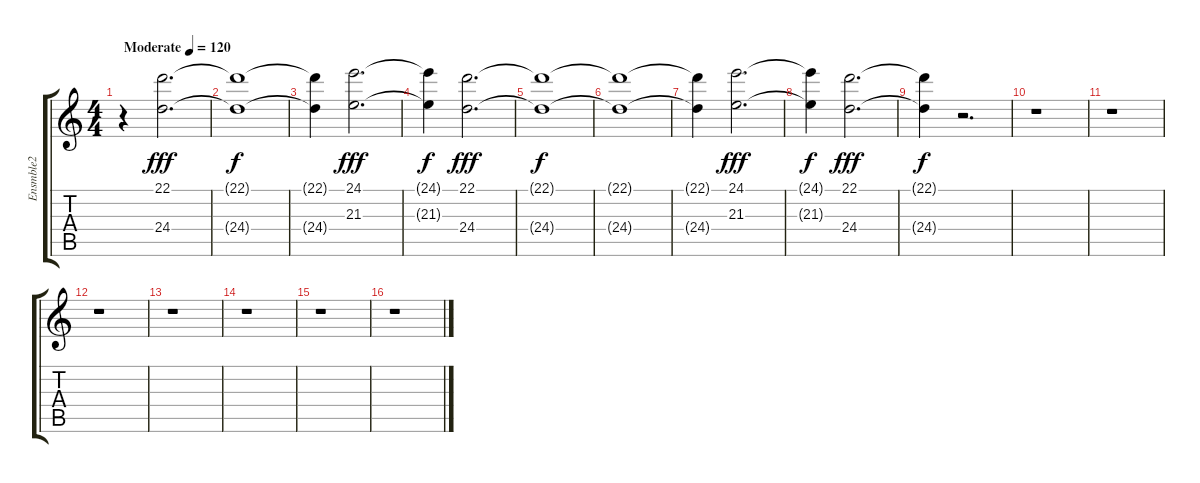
\track ("Ensmble2" "Ensmble2") {instrument stringensemble2}
\staff {score tabs}
\tuning (E4 B3 G3 D3 A2 E2) {hide}
\ts (4 4)
\tempo (120 "Moderate")
\clef g2
\ks c
r.4{dy fff instrument stringensemble2} (22.1 24.4).2{d} |
(22.1{t} 24.4{t}).1{dy f} |
(22.1{t} 24.4{t}).4 (24.1 21.3).2{d dy fff} |
(24.1{t} 21.3{t}).4{dy f} (22.1 24.4).2{d dy fff} |
(22.1{t} 24.4{t}).1{dy f} |
(22.1{t} 24.4{t}).1 |
(22.1{t} 24.4{t}).4 (24.1 21.3).2{d dy fff} |
(24.1{t} 21.3{t}).4{dy f} (22.1 24.4).2{d dy fff} |
(22.1{t} 24.4{t}).4{dy f} r.2{d} |
r.1 |
r.1 |
r.1 |
r.1 |
r.1 |
r.1 |
r.1
